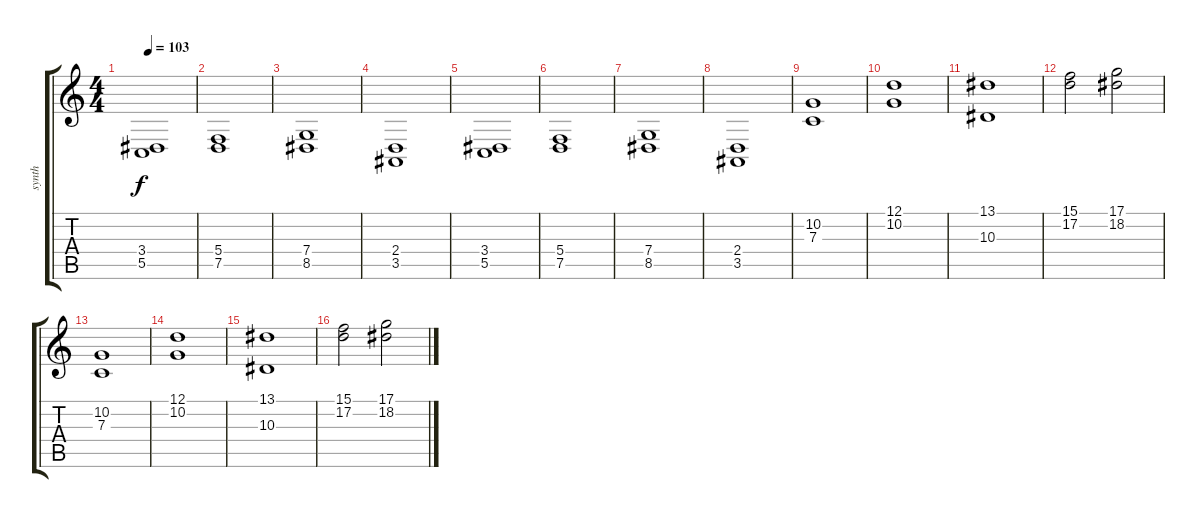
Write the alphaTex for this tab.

\track ("synth" "synth") {instrument tremolostrings}
\staff {score tabs}
\tuning (D4 A3 F3 C3 G2 C2) {hide}
\ts (4 4)
\tempo 103
\clef g2
\ks c
(3.4 5.5).1{dy f} |
(5.4 7.5).1 |
(7.4 8.5).1 |
(2.4 3.5).1 |
(3.4 5.5).1 |
(5.4 7.5).1 |
(7.4 8.5).1 |
(2.4 3.5).1 |
(10.2 7.3).1 |
(12.1 10.2).1 |
(13.1 10.3).1 |
(15.1 17.2).2 (17.1 18.2).2 |
(10.2 7.3).1 |
(12.1 10.2).1 |
(13.1 10.3).1 |
(15.1 17.2).2 (17.1 18.2).2
